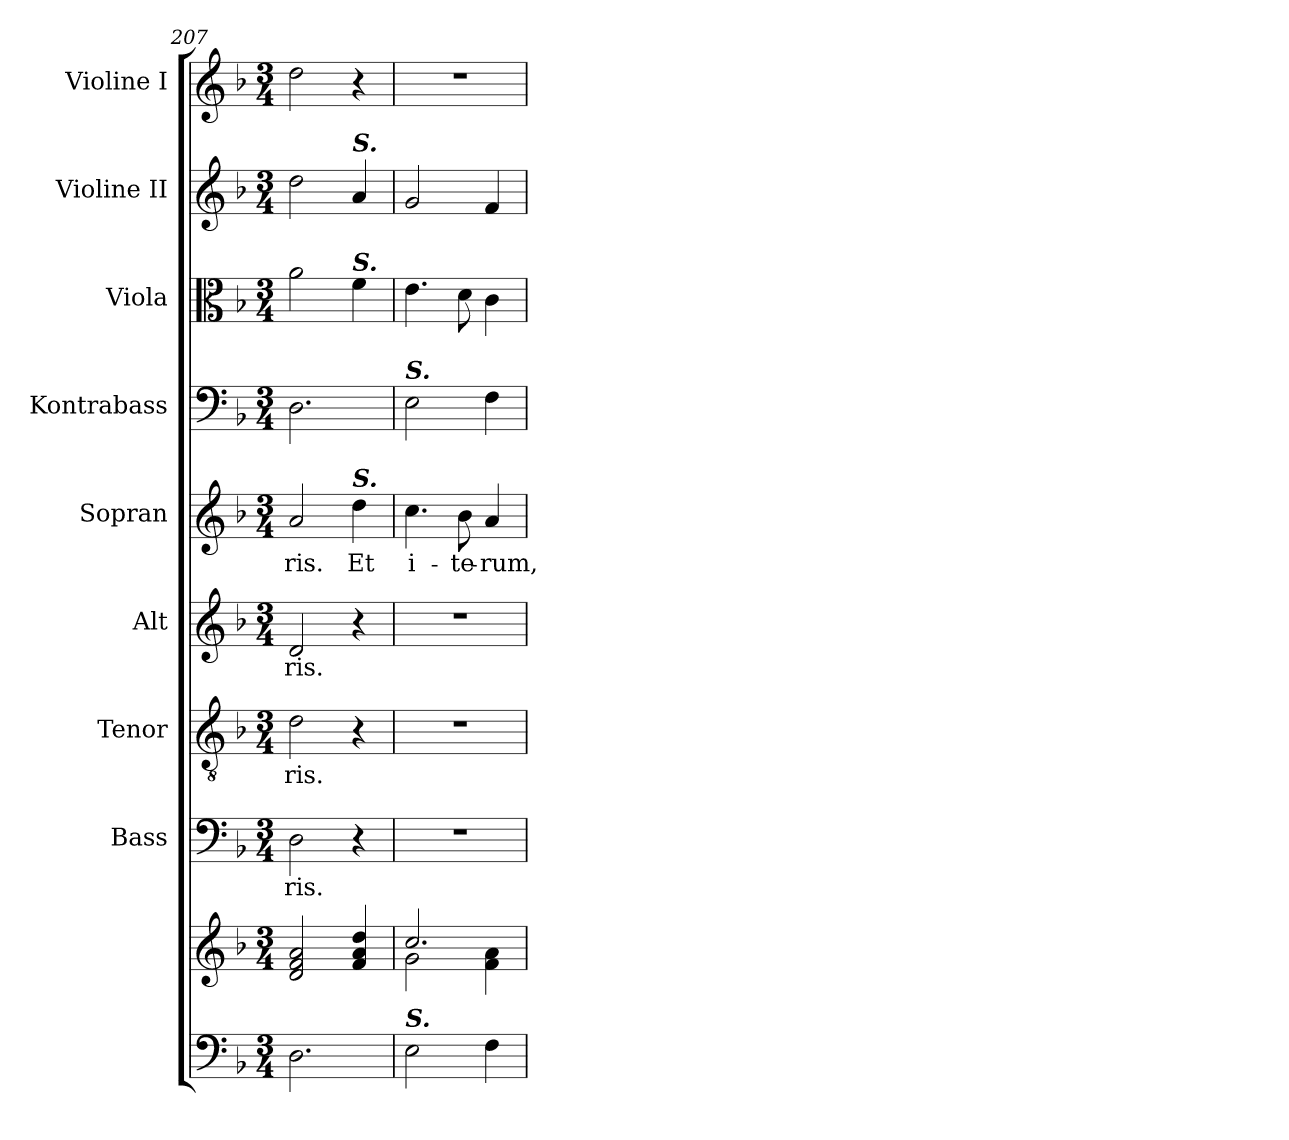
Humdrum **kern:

**kern	**kern	**kern	**text	**kern	**text	**kern	**text	**kern	**text	**kern	**kern	**kern	**kern
*part9	*part9	*part8	*part8	*part7	*part7	*part6	*part6	*part5	*part5	*part4	*part3	*part2	*part1
*staff10	*staff9	*staff8	*staff8	*staff7	*staff7	*staff6	*staff6	*staff5	*staff5	*staff4	*staff3	*staff2	*staff1
*	*	*I"Bass	*	*I"Tenor	*	*I"Alt	*	*I"Sopran	*	*I"Kontrabass	*I"Viola	*I"Violine II	*I"Violine I
*	*	*I'B.	*	*I'T.	*	*I'A.	*	*I'S.	*	*I'Kb.	*I'Vla.	*I'Vl. II	*I'Vl. I
*clefF4	*clefG2	*clefF4	*	*clefGv2	*	*clefG2	*	*clefG2	*	*clefF4	*clefC3	*clefG2	*clefG2
*	*	*	*	*	*	*	*	*	*	*ITrd7c12	*	*	*
*k[b-]	*k[b-]	*k[b-]	*	*k[b-]	*	*k[b-]	*	*k[b-]	*	*k[b-]	*k[b-]	*k[b-]	*k[b-]
*F:	*F:	*F:	*	*F:	*	*F:	*	*F:	*	*F:	*F:	*F:	*F:
*M3/4	*M3/4	*M3/4	*	*M3/4	*	*M3/4	*	*M3/4	*	*M3/4	*M3/4	*M3/4	*M3/4
=207	=207	=207	=207	=207	=207	=207	=207	=207	=207	=207	=207	=207	=207
!	!	!	!LO:LY:b	!	!LO:LY:b	!	!LO:LY:b	!	!LO:LY:b	!	!	!	!
2.D\	2d/ 2f/ 2a/	2D\	-ris.	2d\	-ris.	2d/	-ris.	2a/	-ris.	2.DD\	2a\	2dd\	2dd\
!	!	!	!	!	!	!	!	!	!	!	!	!LO:TX:a:Bi:t=S.	!
!	!	!	!	!	!	!	!	!	!	!	!LO:TX:a:Bi:t=S.	!	!
!	!	!	!	!	!	!	!	!LO:TX:a:Bi:t=S.	!	!	!	!	!
!	!	!	!	!	!	!	!	!	!LO:LY:b	!	!	!	!
.	4f/ 4a/ 4dd/	4r	.	4r	.	4r	.	4dd\	Et	.	4f\	4a/	4r
=208	=208	=208	=208	=208	=208	=208	=208	=208	=208	=208	=208	=208	=208
*	*^	*	*	*	*	*	*	*	*	*	*	*	*
!	!	!	!	!	!	!	!	!	!	!	!LO:TX:a:Bi:t=S.	!	!	!
!LO:TX:a:Bi:t=S.	!	!	!	!	!	!	!	!	!	!	!	!	!	!
!	!	!	!	!	!	!	!	!	!	!LO:LY:b	!	!	!	!
2E\	2.cc/	2g\	2.r	.	2.r	.	2.r	.	4.cc\	i-	2EE\	4.e\	2g/	2.r
!	!	!	!	!	!	!	!	!	!	!LO:LY:b	!	!	!	!
.	.	.	.	.	.	.	.	.	8b-\	-te-	.	8d\	.	.
!	!	!	!	!	!	!	!	!	!	!LO:LY:b	!	!	!	!
4F\	.	4f\ 4a\	.	.	.	.	.	.	4a/	-rum,	4FF\	4c\	4f/	.
*	*v	*v	*	*	*	*	*	*	*	*	*	*	*	*
=	=	=	=	=	=	=	=	=	=	=	=	=	=
*-	*-	*-	*-	*-	*-	*-	*-	*-	*-	*-	*-	*-	*-
